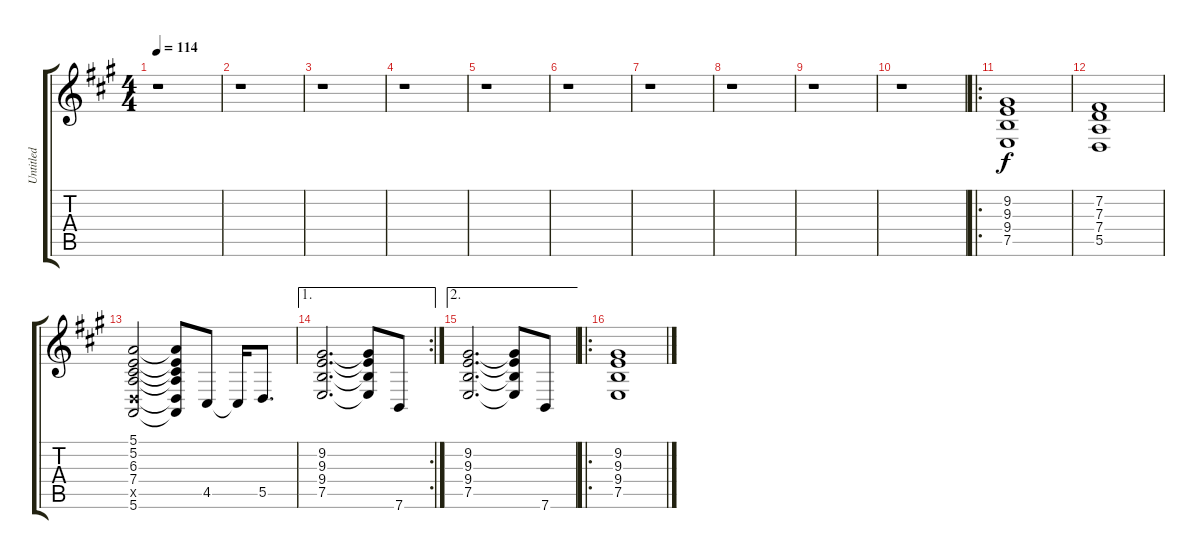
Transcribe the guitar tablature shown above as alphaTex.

\track ("Untitled" "Untitled") {instrument electricgrandpiano}
\staff {score tabs}
\tuning (E4 B3 G3 D3 A2 E2) {hide}
\ts (4 4)
\tempo 114
\clef g2
\ks a
r.1{dy f instrument electricgrandpiano} |
r.1 |
r.1 |
r.1 |
r.1 |
r.1 |
r.1 |
r.1 |
r.1 |
r.1 |
\ro
(9.2 9.3 9.4 7.5).1 |
(7.2 7.3 7.4 5.5).1 |
(5.1 5.2 6.3 7.4 5.5{x} 5.6).2 (5.1{t} 5.2{t} 6.3{t} 7.4{t} 5.5{t} 5.6{t}).8 4.5.8 4.5{t}.16 5.5.8{d} |
\ae 1
\rc 2
(9.2 9.3 9.4 7.5).2{d} (9.2{t} 9.3{t} 9.4{t} 7.5{t}).8 7.6.8 |
\ae 2
(9.2 9.3 9.4 7.5).2{d} (9.2{t} 9.3{t} 9.4{t} 7.5{t}).8 7.6.8 |
\ro
(9.2 9.3 9.4 7.5).1
